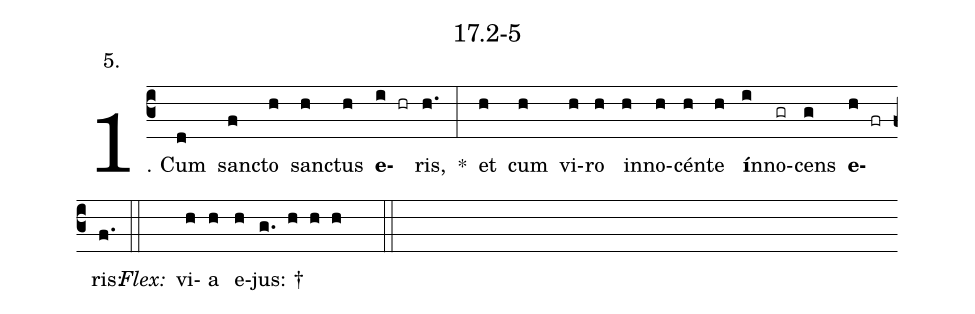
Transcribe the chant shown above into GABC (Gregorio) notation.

name: 17.2-5;
annotation: 5.;
%%
(c3)1. Cum(d) sanc(f)to(h) sanc(h)tus(h) <b>e</b>(i hr)ris,(h.) *(:) et(h) cum(h) vi(h)ro(h) in(h)no(h)cén(h)te(h) <b>í</b>n(i)no(gr)cens(g) <b>e</b>(h fr)ris:(f.) (::)
<i>Flex:</i>()  vi(h)a(h) e(h)jus: †(g. h h h  ::)
